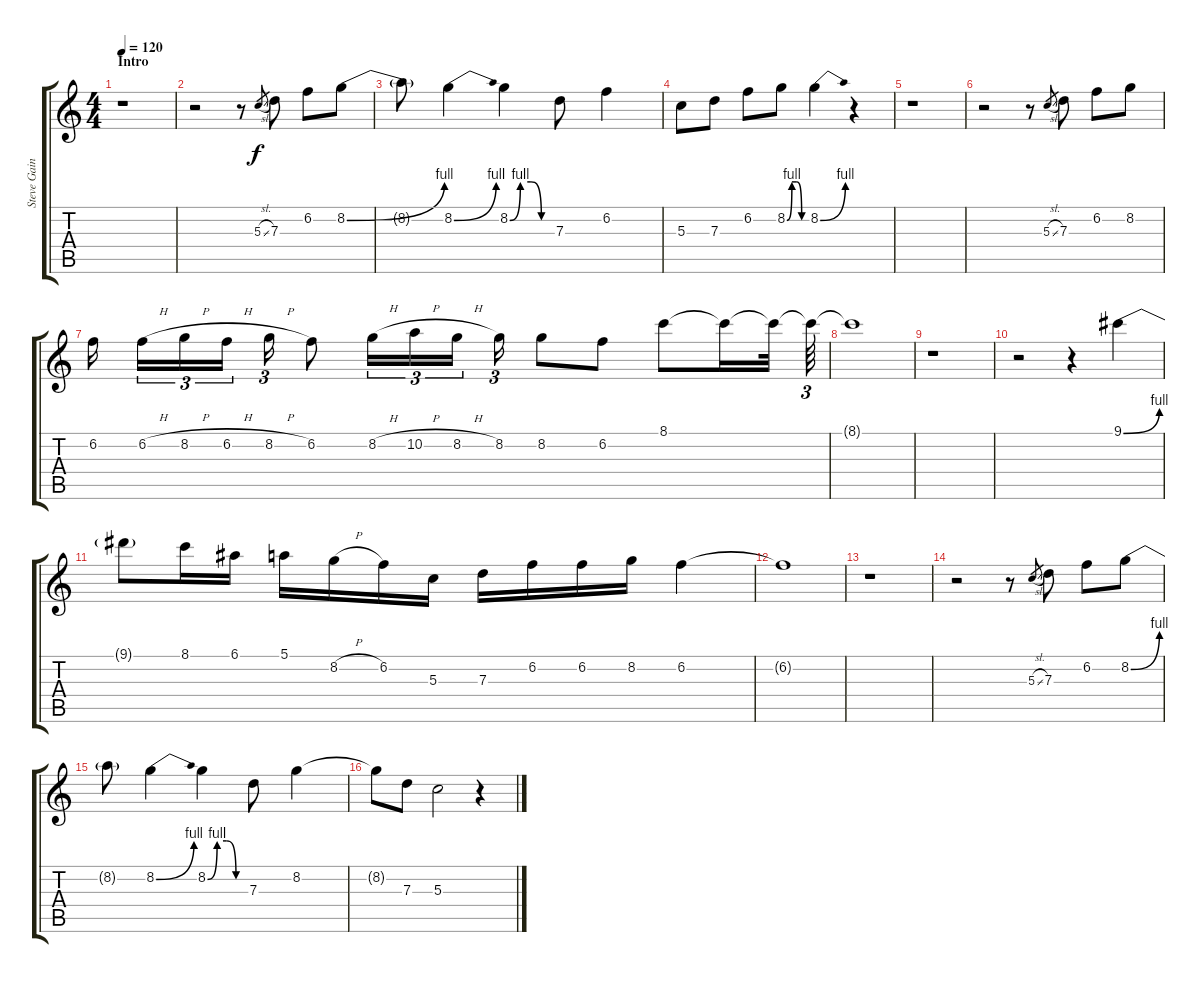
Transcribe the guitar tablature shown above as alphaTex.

\track ("Steve Gaines" "Steve Gain") {instrument distortionguitar}
\staff {score tabs}
\tuning (E4 B3 G3 D3 A2 E2) {hide}
\ts (4 4)
\section ("" "Intro")
\tempo 120
\clef g2
\ks c
r.1{dy f instrument distortionguitar} |
r.2 r.8 5.3{sl}.8{gr} 7.3.8 6.2.8 8.2{be (bend 0 0 60 4)}.8 |
8.2{t}.8 8.2{be (bend 0 0 60 4)}.4 8.2{be (custom 0 0 15 4 30 4 45 0 60 0)}.4 7.3.8 6.2.4 |
5.3.8 7.3.8 6.2.8 8.2{be (custom 0 0 15 4 30 4 45 0 60 0)}.8 8.2{be (bend 0 0 60 4)}.4 r.4 |
r.1 |
r.2 r.8 5.3{sl}.8{gr} 7.3.8 6.2.8 8.2.8 |
6.2.16 6.2{h}.16{tu (3 2)} 8.2{h}.16{tu (3 2)} 6.2{h}.16{tu (3 2)} 8.2{h}.16{tu (3 2)} 6.2.8 8.2{h}.16{tu (3 2)} 10.2{h}.16{tu (3 2)} 8.2{h}.16{tu (3 2)} 8.2.16{tu (3 2)} 8.2.8 6.2.8 8.1.8 8.1{t}.16 8.1{t}.32 8.1{t}.64{tu (3 2)} |
8.1{t}.1 |
r.1 |
r.2 r.4 9.1{be (bend 0 0 60 4)}.4 |
9.1{t}.8 8.1.16 6.1.16 5.1.16 8.2{h}.16 6.2.16 5.3.16 7.3.16 6.2.16 6.2.16 8.2.16 6.2.4 |
6.2{t}.1 |
r.1 |
r.2 r.8 5.3{sl}.8{gr} 7.3.8 6.2.8 8.2{be (bend 0 0 60 4)}.8 |
8.2{t}.8 8.2{be (bend 0 0 60 4)}.4 8.2{be (custom 0 0 15 4 30 4 45 0 60 0)}.4 7.3.8 8.2.4 |
8.2{t}.8 7.3.8 5.3.2 r.4
